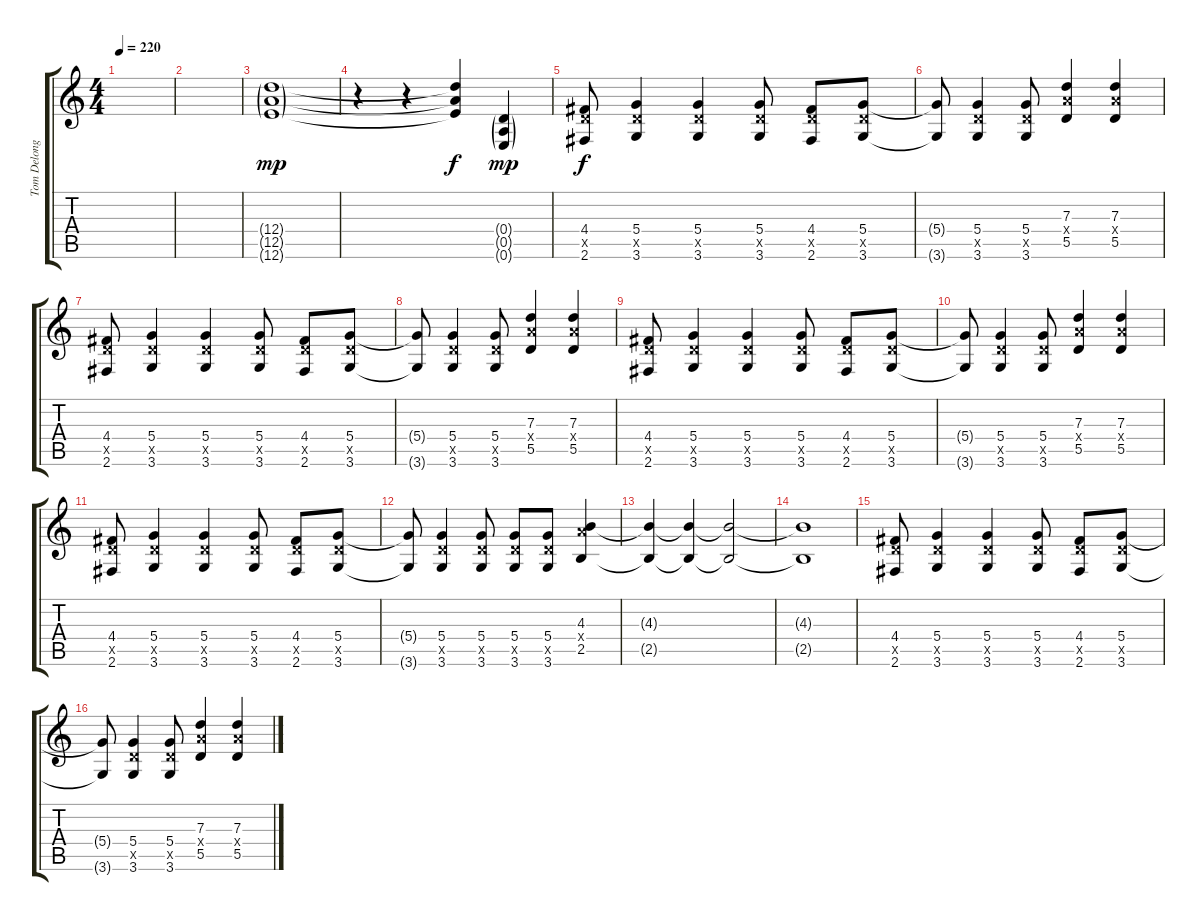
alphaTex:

\track ("Tom Delonge (Guitar)" "Tom Delong") {instrument overdrivenguitar}
\staff {score tabs}
\tuning (E4 B3 G3 D3 A2 E2) {hide}
\ts (4 4)
\tempo 220
\clef g2
\ks c
|
|
(12.4{g} 12.5{g} 12.6{g}).1{dy mp} |
r.4 r.4 (12.4{t} 12.5{t} 12.6{t}).4{dy f} (0.4{g} 0.5{g} 0.6{g}).4{dy mp} |
(4.4 5.5{x} 2.6).8{dy f} (5.4 5.5{x} 3.6).4 (5.4 5.5{x} 3.6).4 (5.4 5.5{x} 3.6).8 (4.4 5.5{x} 2.6).8 (5.4 5.5{x} 3.6).8 |
(5.4{t} 3.6{t}).8 (5.4 5.5{x} 3.6).4 (5.4 5.5{x} 3.6).8 (7.3 7.4{x} 5.5).4 (7.3 7.4{x} 5.5).4 |
(4.4 5.5{x} 2.6).8 (5.4 5.5{x} 3.6).4 (5.4 5.5{x} 3.6).4 (5.4 5.5{x} 3.6).8 (4.4 5.5{x} 2.6).8 (5.4 5.5{x} 3.6).8 |
(5.4{t} 3.6{t}).8 (5.4 5.5{x} 3.6).4 (5.4 5.5{x} 3.6).8 (7.3 7.4{x} 5.5).4 (7.3 7.4{x} 5.5).4 |
(4.4 5.5{x} 2.6).8 (5.4 5.5{x} 3.6).4 (5.4 5.5{x} 3.6).4 (5.4 5.5{x} 3.6).8 (4.4 5.5{x} 2.6).8 (5.4 5.5{x} 3.6).8 |
(5.4{t} 3.6{t}).8 (5.4 5.5{x} 3.6).4 (5.4 5.5{x} 3.6).8 (7.3 7.4{x} 5.5).4 (7.3 7.4{x} 5.5).4 |
(4.4 5.5{x} 2.6).8 (5.4 5.5{x} 3.6).4 (5.4 5.5{x} 3.6).4 (5.4 5.5{x} 3.6).8 (4.4 5.5{x} 2.6).8 (5.4 5.5{x} 3.6).8 |
(5.4{t} 3.6{t}).8 (5.4 5.5{x} 3.6).4 (5.4 5.5{x} 3.6).8 (5.4 5.5{x} 3.6).8 (5.4 5.5{x} 3.6).8 (4.3 7.4{x} 2.5).4 |
(4.3{t} 2.5{t}).4 (4.3{t} 2.5{t}).4 (4.3{t} 2.5{t}).2 |
(4.3{t} 2.5{t}).1 |
(4.4 5.5{x} 2.6).8 (5.4 5.5{x} 3.6).4 (5.4 5.5{x} 3.6).4 (5.4 5.5{x} 3.6).8 (4.4 5.5{x} 2.6).8 (5.4 5.5{x} 3.6).8 |
(5.4{t} 3.6{t}).8 (5.4 5.5{x} 3.6).4 (5.4 5.5{x} 3.6).8 (7.3 7.4{x} 5.5).4 (7.3 7.4{x} 5.5).4
